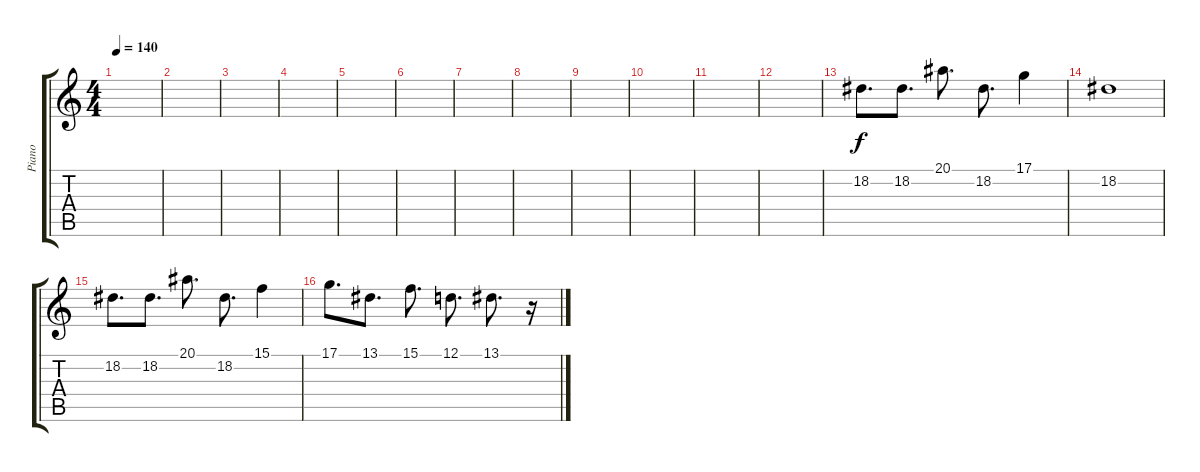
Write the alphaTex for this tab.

\track ("Piano" "Piano") {instrument brightacousticpiano}
\staff {score tabs}
\tuning (D4 A3 F3 C3 G2 C2) {hide}
\ts (4 4)
\tempo 140
\clef g2
\ks c
|
|
|
|
|
|
|
|
|
|
|
|
18.2.8{d} 18.2.8{d} 20.1.8{d} 18.2.8{d} 17.1.4 |
18.2.1 |
18.2.8{d} 18.2.8{d} 20.1.8{d} 18.2.8{d} 15.1.4 |
17.1.8{d} 13.1.8{d} 15.1.8{d} 12.1.8{d} 13.1.8{d} r.16
